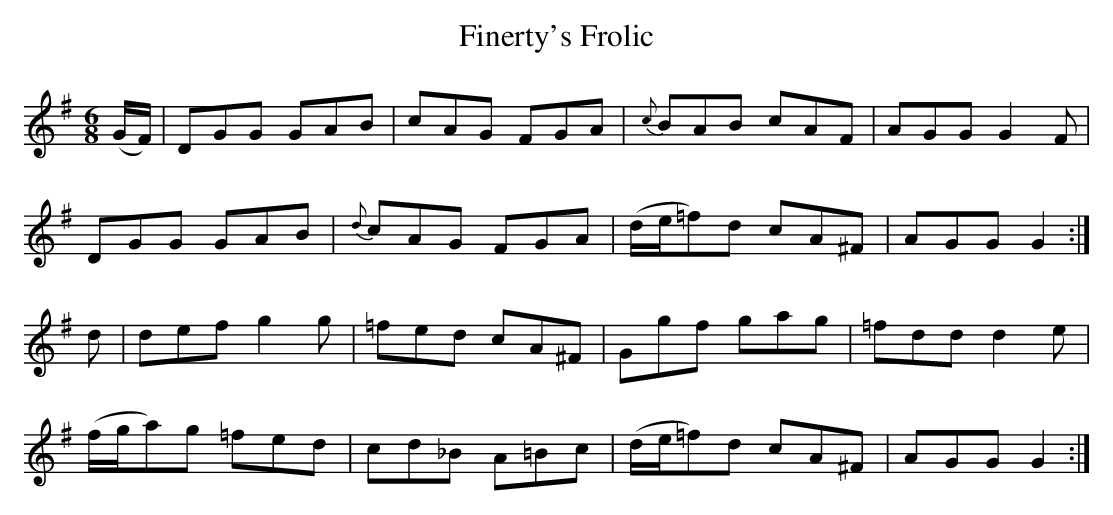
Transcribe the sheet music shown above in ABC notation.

X:1
T: Finerty's Frolic
M: 6/8
L: 1/8
K: G
(G/F/)|DGG GAB|cAG FGA|{c}BAB cAF|AGG G2F|
DGG GAB|{d}cAG FGA|(d/e/=f)d cA^F|AGG G2:|
d|def g2g|=fed cA^F|Ggf gag|=fdd d2e|
(f/g/a)g =fed|cd_B A=Bc|(d/e/=f)d cA^F|AGG G2:|
